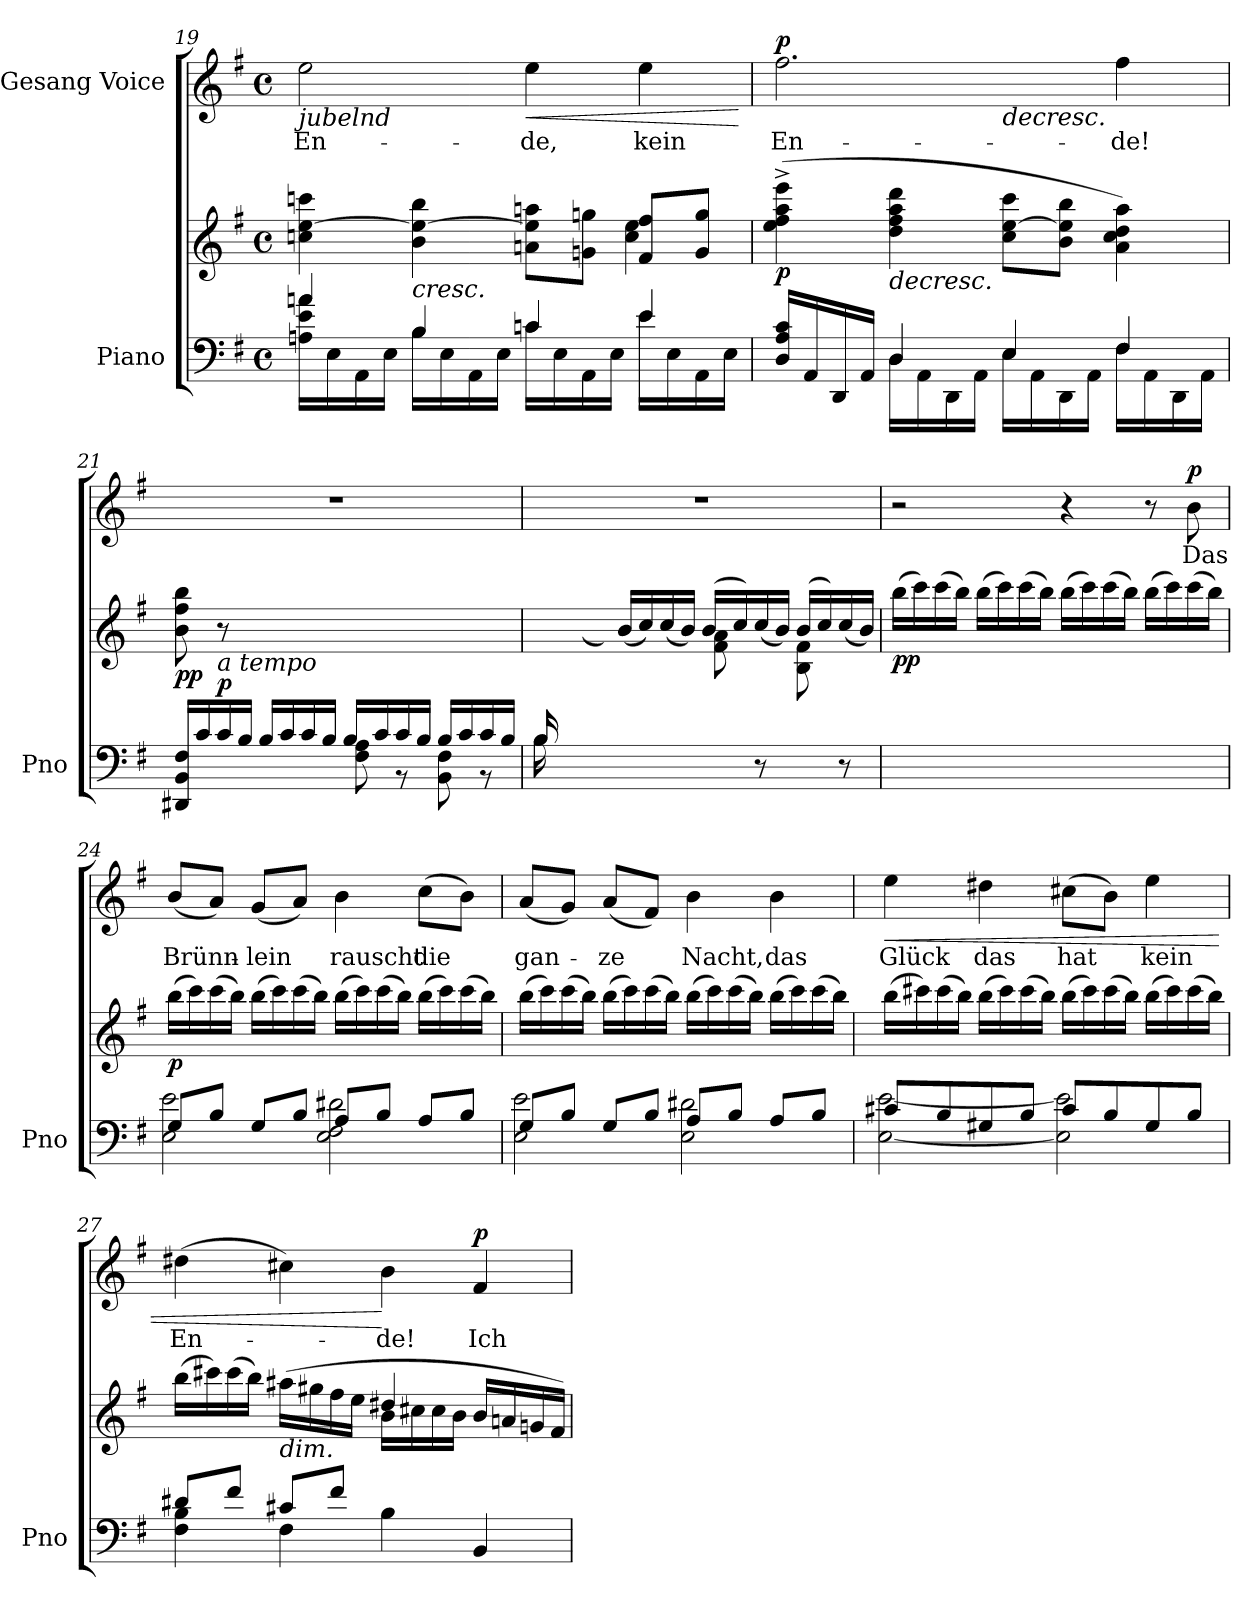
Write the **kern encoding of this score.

**kern	**kern	**dynam	**kern	**text	**dynam
*part2	*part2	*part2	*part1	*part1	*part1
*staff3	*staff2	*staff2/3	*staff1	*staff1	*staff1
*I"Piano	*	*	*I"Gesang Voice	*	*
*I'Pno	*	*	*	*	*
*clefF4	*clefG2	*	*clefG2	*	*
*k[f#]	*k[f#]	*	*k[f#]	*	*
*M4/4	*M4/4	*	*M4/4	*	*
*met(c)	*met(c)	*	*met(c)	*	*
=19	=19	=19	=19	=19	=19
*^	*^	*	*	*	*
!	!	!	!	!	!LO:TX:b:i:t=jubelnd	!	!
!	!	!	!	!	!	!LO:LY:b	!
4an/	16An\ 16e\ 16a\LL	4ccn\ [4ee\ 4cccn\	2.ryy	.	2ee\	En-	.
.	16E\	.	.	.	.	.	.
.	16AA\	.	.	.	.	.	.
.	16E\JJ	.	.	.	.	.	.
!	!	!	!	!LO:HP:b	!	!	!
4B/	16B\LL	4b\ 4ee\_ 4bb\	.	<	.	.	.
.	16E\	.	.	.	.	.	.
.	16AA\	.	.	.	.	.	.
.	16E\JJ	.	.	.	.	.	.
!	!	!	!	!	!	!LO:LY:b	!LO:HP:b
4c/	16cn\LL	8an\ 8ee\] 8aan\L	.	.	4ee\	-de,	<
.	16E\	.	.	.	.	.	.
.	16AA\	8gn\ 8ggn\J	.	.	.	.	.
.	16E\JJ	.	.	.	.	.	.
!	!	!	!	!	!	!LO:LY:b	!
4e/	16e\LL	8f#/ 8ff#/L	4cc\ 4ee\	.	4ee\	kein	.
.	16E\	.	.	.	.	.	.
.	16AA\	8g/ 8gg/J	.	.	.	.	.
.	16E\JJ	.	.	.	.	.	.
*v	*v	*	*	*	*	*	*
*	*v	*v	*	*	*	*
.	.	.	.	.	[
!!LO:PB:g=z
=20	=20	=20	=20	=20	=20
*^	*	*	*	*	*
!	!	!	!LO:DY:b	!	!LO:LY:b	!LO:DY:a
*	*	*	*	*^	*	*
16D/ 16A/ 16c/LL	4ryy	(4ee\^ 4ff#\^ 4aa\^ 4eee\^	p	2.ff#\	2ryy	En-	p
16AA/	.	.	.	.	.	.	.
16DD/	.	.	.	.	.	.	.
16AA/JJ	.	.	.	.	.	.	.
!	!	!	!LO:HP:b	!	!	!	!
4D/	16D\LL	4dd\ 4ff#\ 4aa\ 4ddd\	>	.	.	.	.
.	16AA\	.	.	.	.	.	.
.	16DD\	.	.	.	.	.	.
.	16AA\JJ	.	.	.	.	.	.
!	!	!	!	!	!	!	!LO:HP:b
4E/	16E\LL	8cc\ [8ee\ 8ccc\L	.	.	2ryy	.	>
.	16AA\	.	.	.	.	.	.
.	16DD\	8b\ 8ee\] 8bb\J	.	.	.	.	.
.	16AA\JJ	.	.	.	.	.	.
!	!	!	!	!	!	!LO:LY:b	!
4F#/	16F#\LL	4a\ 4cc\ 4dd\ 4aa\)	.	4ff#\	.	-de!	.
.	16AA\	.	.	.	.	.	.
.	16DD\	.	.	.	.	.	.
.	16AA\JJ	.	.	.	.	.	.
*v	*v	*	*	*v	*v	*	*
.	.	[	.	.	.
!!LO:LB:g=z
=21	=21	=21	=21	=21	=21
*^	*	*	*	*	*
!	!	!	!LO:DY:b	!	!	!
4ryy	16DD#X/ 16BB/ 16F#/LL	8b\ 8ff#\ 8bb\	pp	1r	.	.
.	16c/	.	.	.	.	.
!	!	!LO:TX:b:i:t=a tempo	!	!	!	!
!	!	!	!LO:DY:a=2	!	!	!
.	16c/	8r	p	.	.	.
.	16B/JJ	.	.	.	.	.
16B/LL	4ryy	2.ryy	.	.	.	.
16c/	.	.	.	.	.	.
16c/	.	.	.	.	.	.
16B/JJ	.	.	.	.	.	.
16B/LL	8F#\ 8A\	.	.	.	.	.
16c/	.	.	.	.	.	.
16c/	8r	.	.	.	.	.
16B/JJ	.	.	.	.	.	.
16B/LL	8BB\ 8F#\	.	.	.	.	.
16c/	.	.	.	.	.	.
16c/	8r	.	.	.	.	.
16B/JJ	.	.	.	.	.	.
=22	=22	=22	=22	=22	=22	=22
*	*	*^	*	*	*	*
(16B/LL	16B\	16ryy	2ryy	.	1r	.	.
2...ryy	16ryy	16cc/)	.	.	.	.	.
.	8ryy	(16cc/	.	.	.	.	.
.	.	16b/JJ)	.	.	.	.	.
.	4ryy	(>16b/LL	.	.	.	.	.
.	.	16cc/)	.	.	.	.	.
.	.	(>16cc/	.	.	.	.	.
.	.	16b/JJ)	.	.	.	.	.
.	8ryy	(>16b/LL	8f#\ 8a\	.	.	.	.
.	.	16cc/)	.	.	.	.	.
.	8r	(>16cc/	8ryy	.	.	.	.
.	.	16b/JJ)	.	.	.	.	.
.	8ryy	(>16b/LL	8B\ 8f#\	.	.	.	.
.	.	16cc/)	.	.	.	.	.
.	8r	(>16cc/	8ryy	.	.	.	.
.	.	16b/JJ)	.	.	.	.	.
*v	*v	*	*	*	*	*	*
*	*v	*v	*	*	*	*
!!LO:LB:g=z
=23	=23	=23	=23	=23	=23
!	!	!LO:DY:b	!	!	!
1ryy	(>16bb\LL	pp	2r	.	.
.	16ccc\)	.	.	.	.
.	(>16ccc\	.	.	.	.
.	16bb\JJ)	.	.	.	.
.	(>16bb\LL	.	.	.	.
.	16ccc\)	.	.	.	.
.	(>16ccc\	.	.	.	.
.	16bb\JJ)	.	.	.	.
.	(>16bb\LL	.	4r	.	.
.	16ccc\)	.	.	.	.
.	(>16ccc\	.	.	.	.
.	16bb\JJ)	.	.	.	.
.	(>16bb\LL	.	8r	.	.
.	16ccc\)	.	.	.	.
!	!	!	!	!LO:LY:b	!LO:DY:a
.	(>16ccc\	.	8b\	Das	p
.	16bb\JJ)	.	.	.	.
!!LO:PB:g=z
=24	=24	=24	=24	=24	=24
*^	*	*	*	*	*
!	!	!	!LO:DY:b	!	!LO:LY:b	!
8G/L	2E\ 2e\	(>16bb\LL	p	(8b/L	Brünn-	.
.	.	16ccc\)	.	.	.	.
8B/J	.	(>16ccc\	.	8a/J)	.	.
.	.	16bb\JJ)	.	.	.	.
!	!	!	!	!	!LO:LY:b	!
8G/L	.	(>16bb\LL	.	(8g/L	-lein	.
.	.	16ccc\)	.	.	.	.
8B/J	.	(>16ccc\	.	8a/J)	.	.
.	.	16bb\JJ)	.	.	.	.
!	!	!	!	!	!LO:LY:b	!
8A/L	2E\ 2F#\ 2d#X\	(>16bb\LL	.	4b\	rauscht	.
.	.	16ccc\)	.	.	.	.
8B/J	.	(>16ccc\	.	.	.	.
.	.	16bb\JJ)	.	.	.	.
!	!	!	!	!	!LO:LY:b	!
8A/L	.	(>16bb\LL	.	(8cc\L	die	.
.	.	16ccc\)	.	.	.	.
8B/J	.	(>16ccc\	.	8b\J)	.	.
.	.	16bb\JJ)	.	.	.	.
=25	=25	=25	=25	=25	=25	=25
!	!	!	!	!	!LO:LY:b	!
8G/L	2E\ 2e\	(>16bb\LL	.	(8a/L	gan-	.
.	.	16ccc\)	.	.	.	.
8B/J	.	(>16ccc\	.	8g/J)	.	.
.	.	16bb\JJ)	.	.	.	.
!	!	!	!	!	!LO:LY:b	!
8G/L	.	(>16bb\LL	.	(8a/L	-ze	.
.	.	16ccc\)	.	.	.	.
8B/J	.	(>16ccc\	.	8f#/J)	.	.
.	.	16bb\JJ)	.	.	.	.
!	!	!	!	!	!LO:LY:b	!
8A/L	2E\ 2d#X\	(>16bb\LL	.	4b\	Nacht,	.
.	.	16ccc\)	.	.	.	.
8B/J	.	(>16ccc\	.	.	.	.
.	.	16bb\JJ)	.	.	.	.
!	!	!	!	!	!LO:LY:b	!
8A/L	.	(>16bb\LL	.	4b\	das	.
.	.	16ccc\)	.	.	.	.
8B/J	.	(>16ccc\	.	.	.	.
.	.	16bb\JJ)	.	.	.	.
!!LO:LB:g=z
=26	=26	=26	=26	=26	=26	=26
!	!	!	!	!	!LO:LY:b	!LO:HP:b
8c#X/L	[2E\ [>2e\	(>16bb\LL	.	4ee\	Glück	<
.	.	16ccc#X\)	.	.	.	.
8B/	.	(>16ccc#\	.	.	.	.
.	.	16bb\JJ)	.	.	.	.
!	!	!	!	!	!LO:LY:b	!
8G#X/	.	(>16bb\LL	.	4dd#X\	das	.
.	.	16ccc#\)	.	.	.	.
8B/J	.	(>16ccc#\	.	.	.	.
.	.	16bb\JJ)	.	.	.	.
!	!	!	!	!	!LO:LY:b	!
8c#/L	2E\] 2e\]	(>16bb\LL	.	(8cc#X\L	hat	.
.	.	16ccc#\)	.	.	.	.
8B/	.	(>16ccc#\	.	8b\J)	.	.
.	.	16bb\JJ)	.	.	.	.
!	!	!	!	!	!LO:LY:b	!
8G#/	.	(>16bb\LL	]	4ee\	kein	]
.	.	16ccc#\)	.	.	.	.
8B/J	.	(>16ccc#\	.	.	.	.
.	.	16bb\JJ)	.	.	.	.
!!LO:LB:g=z
=27	=27	=27	=27	=27	=27	=27
*	*	*^	*	*	*	*
!	!	!	!	!	!	!LO:LY:b	!
8d#X/L	4F#\ 4B\	(>16bb\LL	2ryy	.	(4dd#X\	En-	.
.	.	16ccc#X\)	.	.	.	.	.
8f#/J	.	(>16ccc#\	.	.	.	.	.
.	.	16bb\JJ)	.	.	.	.	.
!	!	!LO:TX:b:i:t=dim.	!	!	!	!	!
8c#X/L	4F#\	(16aa#X\LL	.	.	4cc#X\)	.	.
.	.	16gg#X\	.	.	.	.	.
8f#/J	.	16ff#\	.	.	.	.	.
.	.	16ee\JJ	.	.	.	.	.
!	!	!	!	!	!	!LO:LY:b	!
2ryy	4B\	4dd#X/	16b\LL	.	4b\	-de!	[
.	.	.	16cc#X\	.	.	.	.
.	.	.	16cc#\	.	.	.	.
.	.	.	16b\JJ	.	.	.	.
!	!	!	!	!	!	!LO:LY:b	!LO:DY:a
.	4BB/	16b/LL	4ryy	.	4f#/	Ich	p
.	.	16an/	.	.	.	.	.
.	.	16gn/	.	.	.	.	.
.	.	16f#/JJ)	.	.	.	.	.
*v	*v	*	*	*	*	*	*
*	*v	*v	*	*	*	*
=	=	=	=	=	=
*-	*-	*-	*-	*-	*-
